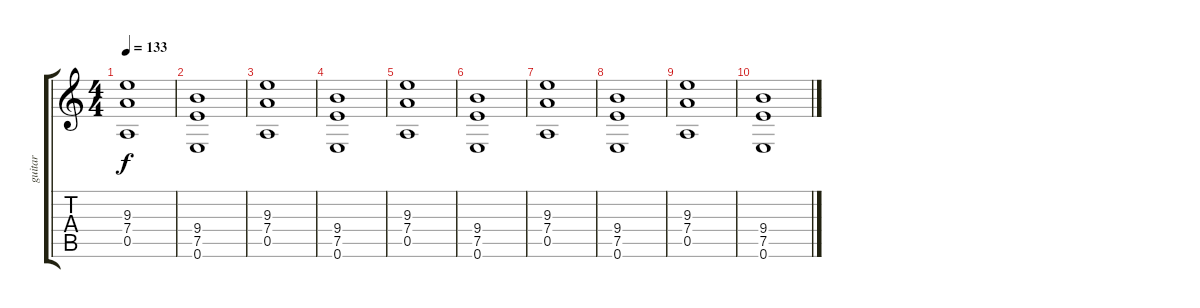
\track ("guitar" "guitar") {instrument distortionguitar}
\staff {score tabs}
\tuning (E4 B3 G3 D3 A2 E2) {hide}
\ts (4 4)
\tempo 133
\clef g2
\ks c
(9.3 7.4 0.5).1{dy f volume 11} |
(9.4 7.5 0.6).1 |
(9.3 7.4 0.5).1{volume 9} |
(9.4 7.5 0.6).1 |
(9.3 7.4 0.5).1{volume 6} |
(9.4 7.5 0.6).1 |
(9.3 7.4 0.5).1{volume 3} |
(9.4 7.5 0.6).1 |
(9.3 7.4 0.5).1{volume 0} |
(9.4 7.5 0.6).1
